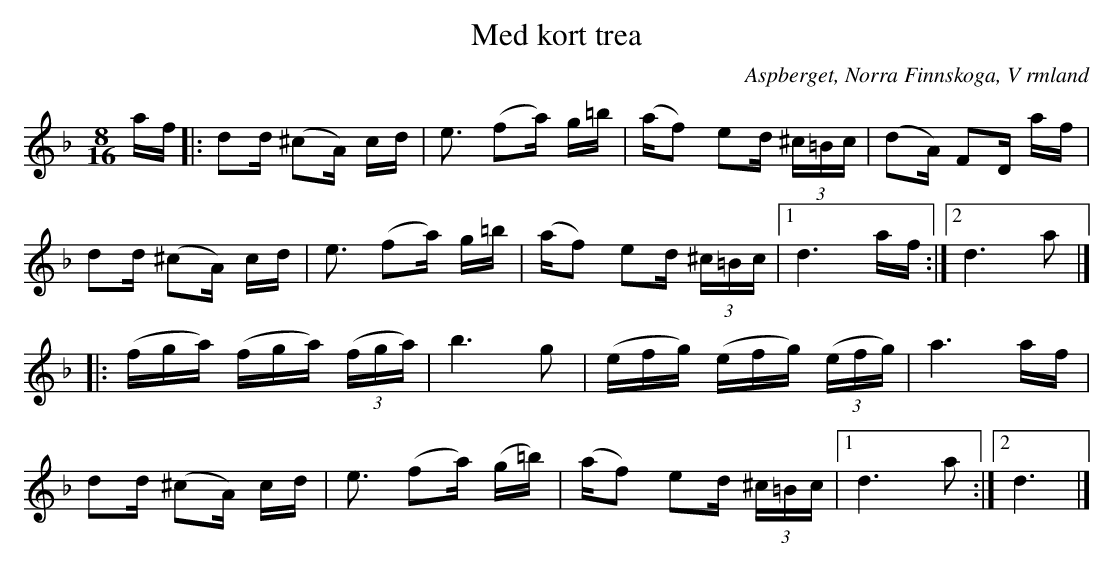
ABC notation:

X:1
T:Med kort trea
O:Aspberget, Norra Finnskoga, V rmland
M:8/16
L:1/16
K:Dm
af|:d2d (^c2A) cd|e3 (f2a) g=b| (af2) e2d (3^c=Bc|(d2A) F2D af|
d2d (^c2A) cd|e3 (f2a) g=b| (af2) e2d (3^c=Bc|1 d6  af:|2 d6  a2|]
|:(fga) (fga) ((3fga)|b6 g2|(efg) (efg) ((3efg)|a6 af|
d2d (^c2A) cd|e3 (f2a )(g=b)| (af2) e2d (3^c=Bc|1 d6  a2:|2 d6|]
